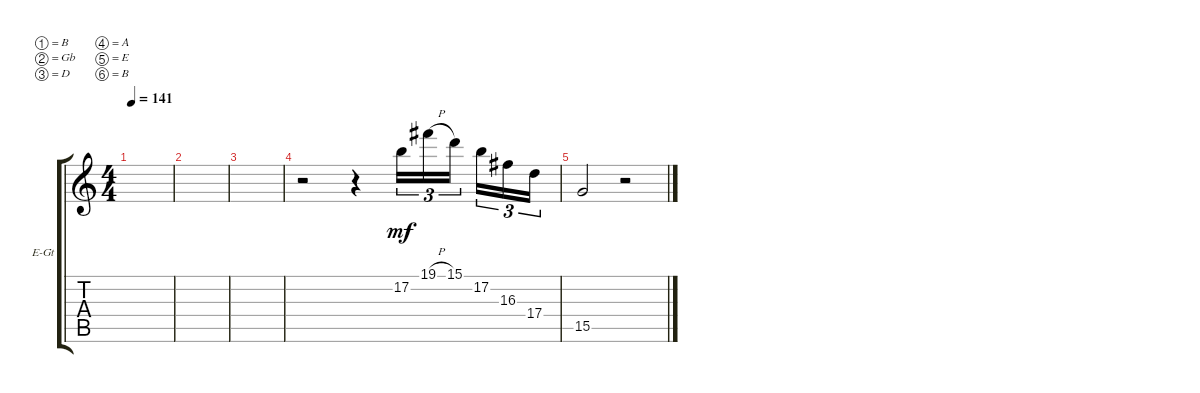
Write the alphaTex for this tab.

\bracketExtendMode groupsimilarinstruments
\firstSystemTrackNameOrientation horizontal
\otherSystemsTrackNameOrientation horizontal
\track ("Lead Guitar 1" "E-Gt") {instrument overdrivenguitar}
\staff {score tabs}
\tuning (B3 Gb3 D3 A2 E2 B1)
\ts (4 4)
\tempo 141
\clef g2
\ks c
|
|
|
r.2 r.4 17.2.16{tu (3 2) dy mf} 19.1{h}.16{tu (3 2)} 15.1.16{tu (3 2)} 17.2.16{tu (3 2)} 16.3.16{tu (3 2)} 17.4.16{tu (3 2)} |
15.5.2 r.2
